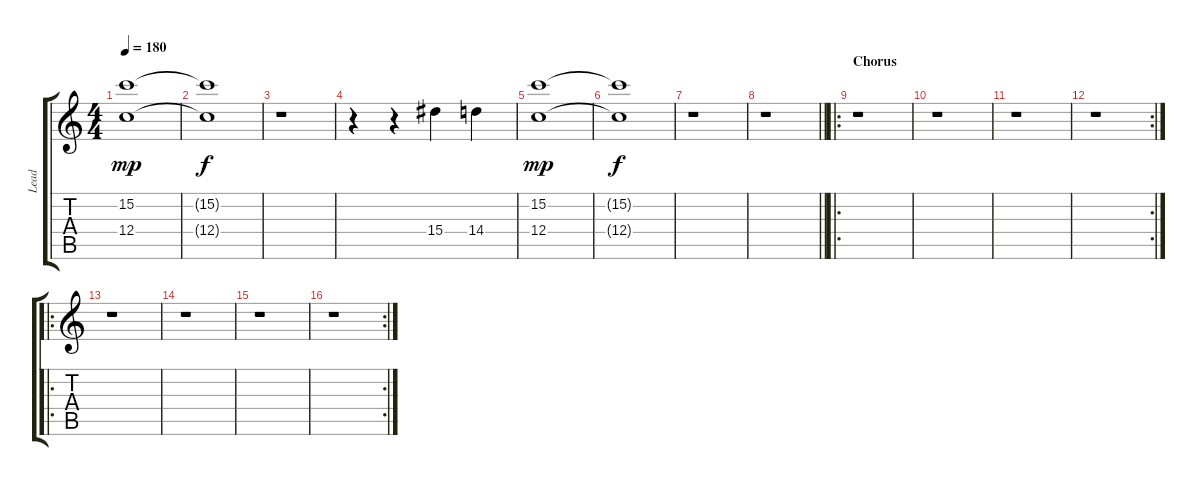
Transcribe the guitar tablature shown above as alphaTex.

\track ("Lead" "Lead") {instrument overdrivenguitar}
\staff {score tabs}
\tuning (D4 A3 F3 C3 G2 C2) {hide}
\ts (4 4)
\tempo 180
\clef g2
\ks c
(15.2 12.4).1{dy mp} |
(15.2{t} 12.4{t}).1{dy f} |
r.1 |
r.4 r.4 15.4.4 14.4.4 |
(15.2 12.4).1{dy mp} |
(15.2{t} 12.4{t}).1{dy f} |
r.1 |
\barLineRight lightlight
r.1 |
\ro
\section ("" "Chorus")
r.1 |
r.1 |
r.1 |
\rc 2
r.1 |
\ro
r.1 |
r.1 |
r.1 |
\rc 2
r.1
